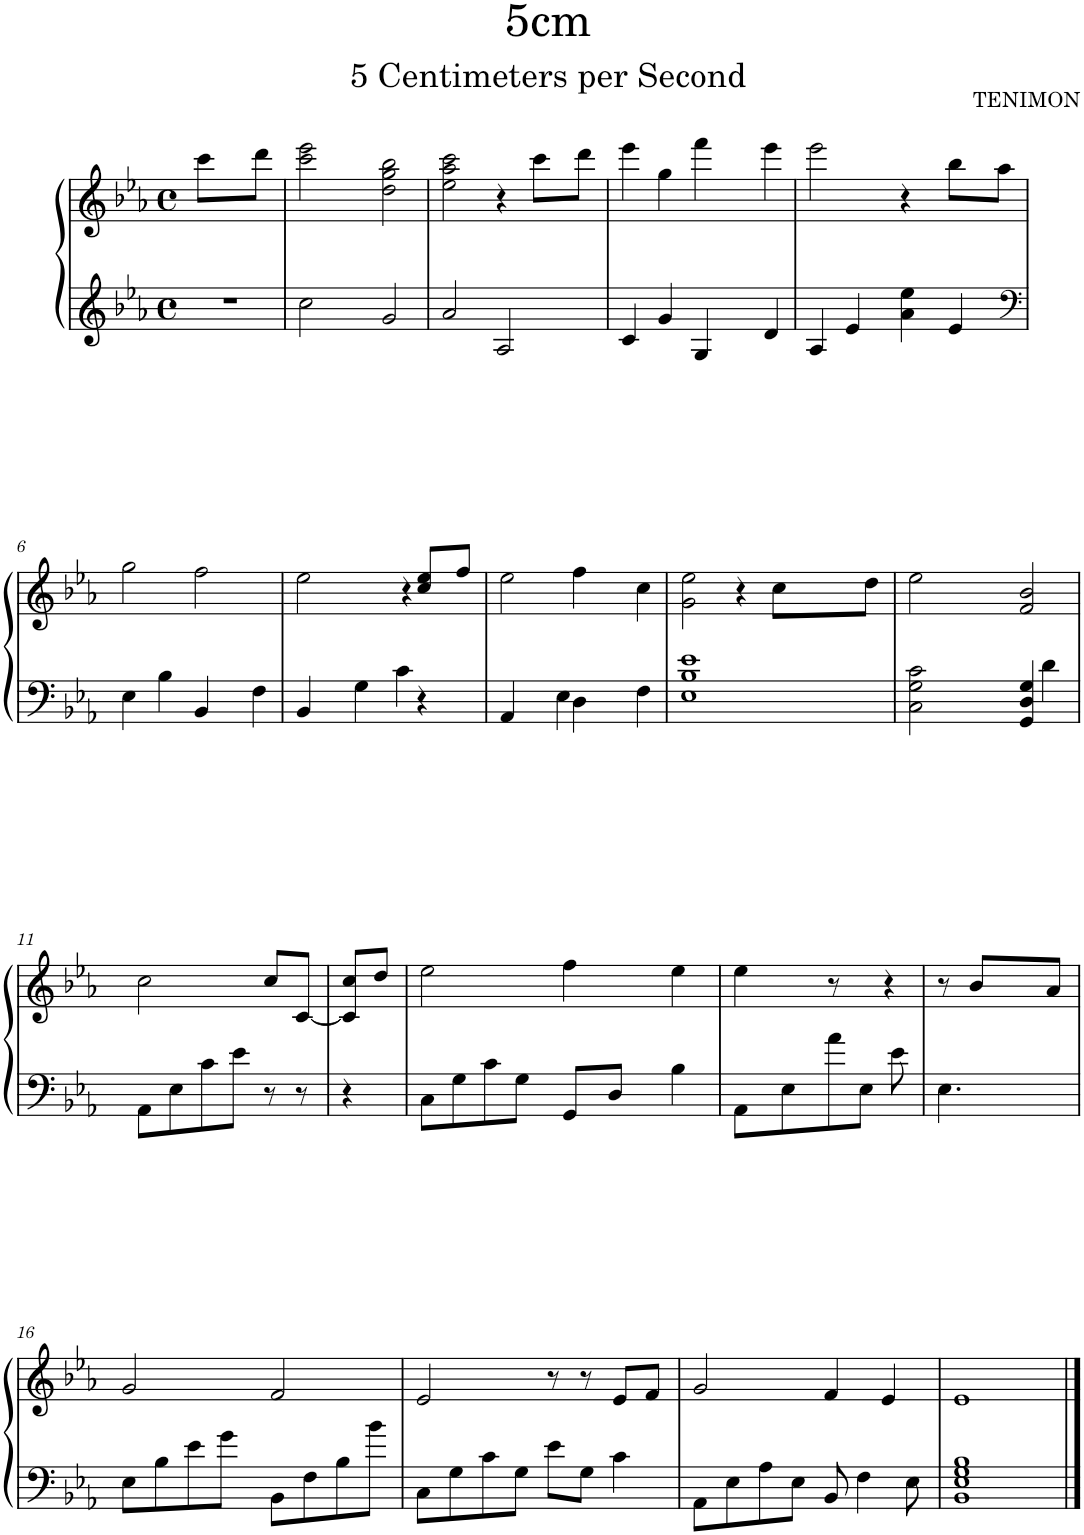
**kern	**kern
*part1	*part1
*staff2	*staff1
*I"Piano	*
*I'Pno.	*
*clefG2	*clefG2
*k[b-e-a-]	*k[b-e-a-]
*M4/4	*M4/4
*met(c)	*met(c)
=1	=1
1r	8ccc\L
.	8ddd\J
.	2.ryy
=2	=2
2cc\	2ccc\ 2eee-\
2g/	2dd\ 2gg\ 2bb-\
=3	=3
2a-/	2ee-\ 2aa-\ 2ccc\
2A-/	4r
.	8ccc\L
.	8ddd\J
=4	=4
4c/	4eee-\
4g/	4gg\
4G/	4fff\
4d/	4eee-\
=5	=5
4A-/	2eee-\
4e-/	.
4a-\ 4ee-\	4r
4e-/	8bb-\L
.	8aa-\J
!!LO:LB:g=z
=6	=6
*clefF4	*
4E-\	2gg\
4B-\	.
4BB-/	2ff\
4F\	.
=7	=7
4BB-/	2ee-\
4G\	.
4c\	4r
4r	8cc/ 8ee-/L
.	8ff/J
=8	=8
4AA-/	2ee-\
4E-\	.
4D\	4ff\
4F\	4cc\
=9	=9
1E- 1B- 1e-	2g\ 2ee-\
.	4r
.	8cc\L
.	8dd\J
=10	=10
2C\ 2G\ 2c\	2ee-\
4GG/ 4D/ 4G/	2f/ 2b-/
4d\	.
!!LO:LB:g=z
=11	=11
8AA-\L	2cc\
8E-\	.
8c\	.
8e-\J	.
8r	8cc/L
8r	[8c/J
=12	=12
4r	8c/] 8cc/L
.	8dd/J
=13	=13
8C\L	2ee-\
8G\	.
8c\	.
8G\J	.
8GG/L	4ff\
8D/J	.
4B-\	4ee-\
=14	=14
8AA-\L	4ee-\
8E-\	.
8a-\	8r
8E-\J	4r
8e-\	.
=15	=15
4.E-\	8r
.	8b-/L
.	8a-/J
!!LO:LB:g=z
=16	=16
8E-\L	2g/
8B-\	.
8e-\	.
8g\J	.
8BB-\L	2f/
8F\	.
8B-\	.
8b-\J	.
=17	=17
8C\L	2e-/
8G\	.
8c\	.
8G\J	.
8e-\L	8r
8G\J	8r
4c\	8e-/L
.	8f/J
=18	=18
8AA-\L	2g/
8E-\	.
8A-\	.
8E-\J	.
8BB-/	4f/
4F\	.
.	4e-/
8E-\	.
=19	=19
1BB- 1E- 1G 1B-	1e-
==	==
*-	*-
